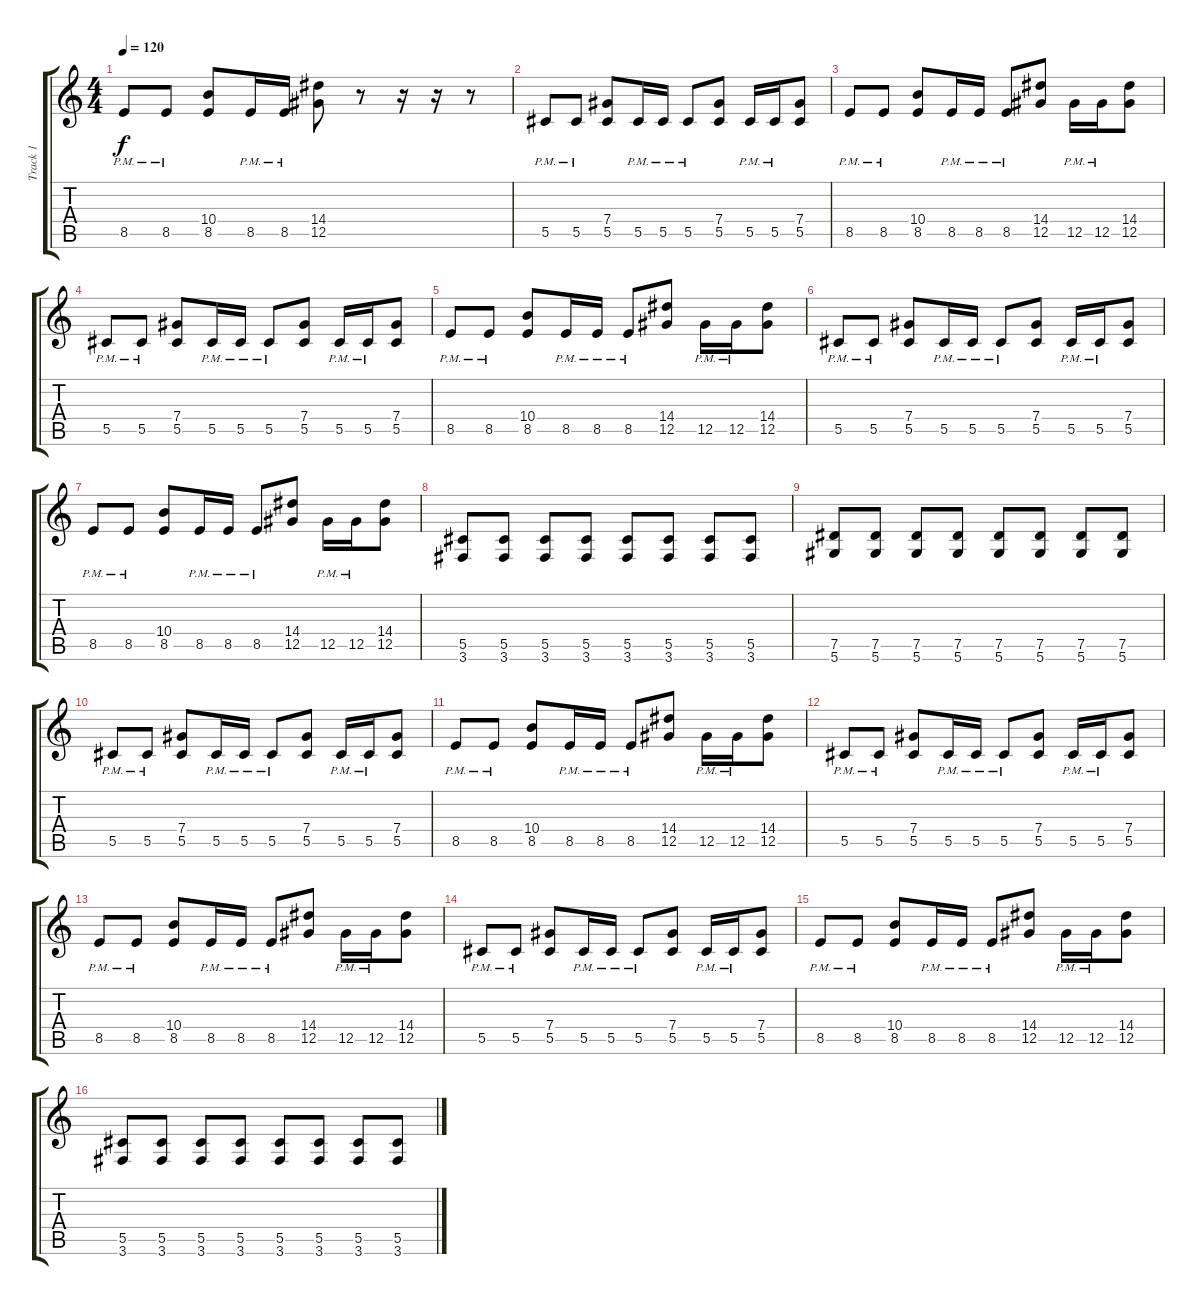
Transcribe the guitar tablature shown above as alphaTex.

\track ("Track 1" "Track 1") {instrument overdrivenguitar}
\staff {score tabs}
\tuning (Eb4 Bb3 Gb3 Db3 Ab2 Eb2) {hide}
\ts (4 4)
\tempo 120
\clef g2
\ks c
8.5{pm}.8{dy f} 8.5{pm}.8 (10.4 8.5).8 8.5{pm}.16 8.5{pm}.16 (14.4 12.5).8 r.8 r.16 r.16 r.8 |
5.5{pm}.8 5.5{pm}.8 (7.4 5.5).8 5.5{pm}.16 5.5{pm}.16 5.5{pm}.8 (7.4 5.5).8 5.5{pm}.16 5.5{pm}.16 (7.4 5.5).8 |
8.5{pm}.8 8.5{pm}.8 (10.4 8.5).8 8.5{pm}.16 8.5{pm}.16 8.5{pm}.8 (14.4 12.5).8 12.5{pm}.16 12.5{pm}.16 (14.4 12.5).8 |
5.5{pm}.8 5.5{pm}.8 (7.4 5.5).8 5.5{pm}.16 5.5{pm}.16 5.5{pm}.8 (7.4 5.5).8 5.5{pm}.16 5.5{pm}.16 (7.4 5.5).8 |
8.5{pm}.8 8.5{pm}.8 (10.4 8.5).8 8.5{pm}.16 8.5{pm}.16 8.5{pm}.8 (14.4 12.5).8 12.5{pm}.16 12.5{pm}.16 (14.4 12.5).8 |
5.5{pm}.8 5.5{pm}.8 (7.4 5.5).8 5.5{pm}.16 5.5{pm}.16 5.5{pm}.8 (7.4 5.5).8 5.5{pm}.16 5.5{pm}.16 (7.4 5.5).8 |
8.5{pm}.8 8.5{pm}.8 (10.4 8.5).8 8.5{pm}.16 8.5{pm}.16 8.5{pm}.8 (14.4 12.5).8 12.5{pm}.16 12.5{pm}.16 (14.4 12.5).8 |
(5.5 3.6).8 (5.5 3.6).8 (5.5 3.6).8 (5.5 3.6).8 (5.5 3.6).8 (5.5 3.6).8 (5.5 3.6).8 (5.5 3.6).8 |
(7.5 5.6).8 (7.5 5.6).8 (7.5 5.6).8 (7.5 5.6).8 (7.5 5.6).8 (7.5 5.6).8 (7.5 5.6).8 (7.5 5.6).8 |
5.5{pm}.8 5.5{pm}.8 (7.4 5.5).8 5.5{pm}.16 5.5{pm}.16 5.5{pm}.8 (7.4 5.5).8 5.5{pm}.16 5.5{pm}.16 (7.4 5.5).8 |
8.5{pm}.8 8.5{pm}.8 (10.4 8.5).8 8.5{pm}.16 8.5{pm}.16 8.5{pm}.8 (14.4 12.5).8 12.5{pm}.16 12.5{pm}.16 (14.4 12.5).8 |
5.5{pm}.8 5.5{pm}.8 (7.4 5.5).8 5.5{pm}.16 5.5{pm}.16 5.5{pm}.8 (7.4 5.5).8 5.5{pm}.16 5.5{pm}.16 (7.4 5.5).8 |
8.5{pm}.8 8.5{pm}.8 (10.4 8.5).8 8.5{pm}.16 8.5{pm}.16 8.5{pm}.8 (14.4 12.5).8 12.5{pm}.16 12.5{pm}.16 (14.4 12.5).8 |
5.5{pm}.8 5.5{pm}.8 (7.4 5.5).8 5.5{pm}.16 5.5{pm}.16 5.5{pm}.8 (7.4 5.5).8 5.5{pm}.16 5.5{pm}.16 (7.4 5.5).8 |
8.5{pm}.8 8.5{pm}.8 (10.4 8.5).8 8.5{pm}.16 8.5{pm}.16 8.5{pm}.8 (14.4 12.5).8 12.5{pm}.16 12.5{pm}.16 (14.4 12.5).8 |
(5.5 3.6).8 (5.5 3.6).8 (5.5 3.6).8 (5.5 3.6).8 (5.5 3.6).8 (5.5 3.6).8 (5.5 3.6).8 (5.5 3.6).8
